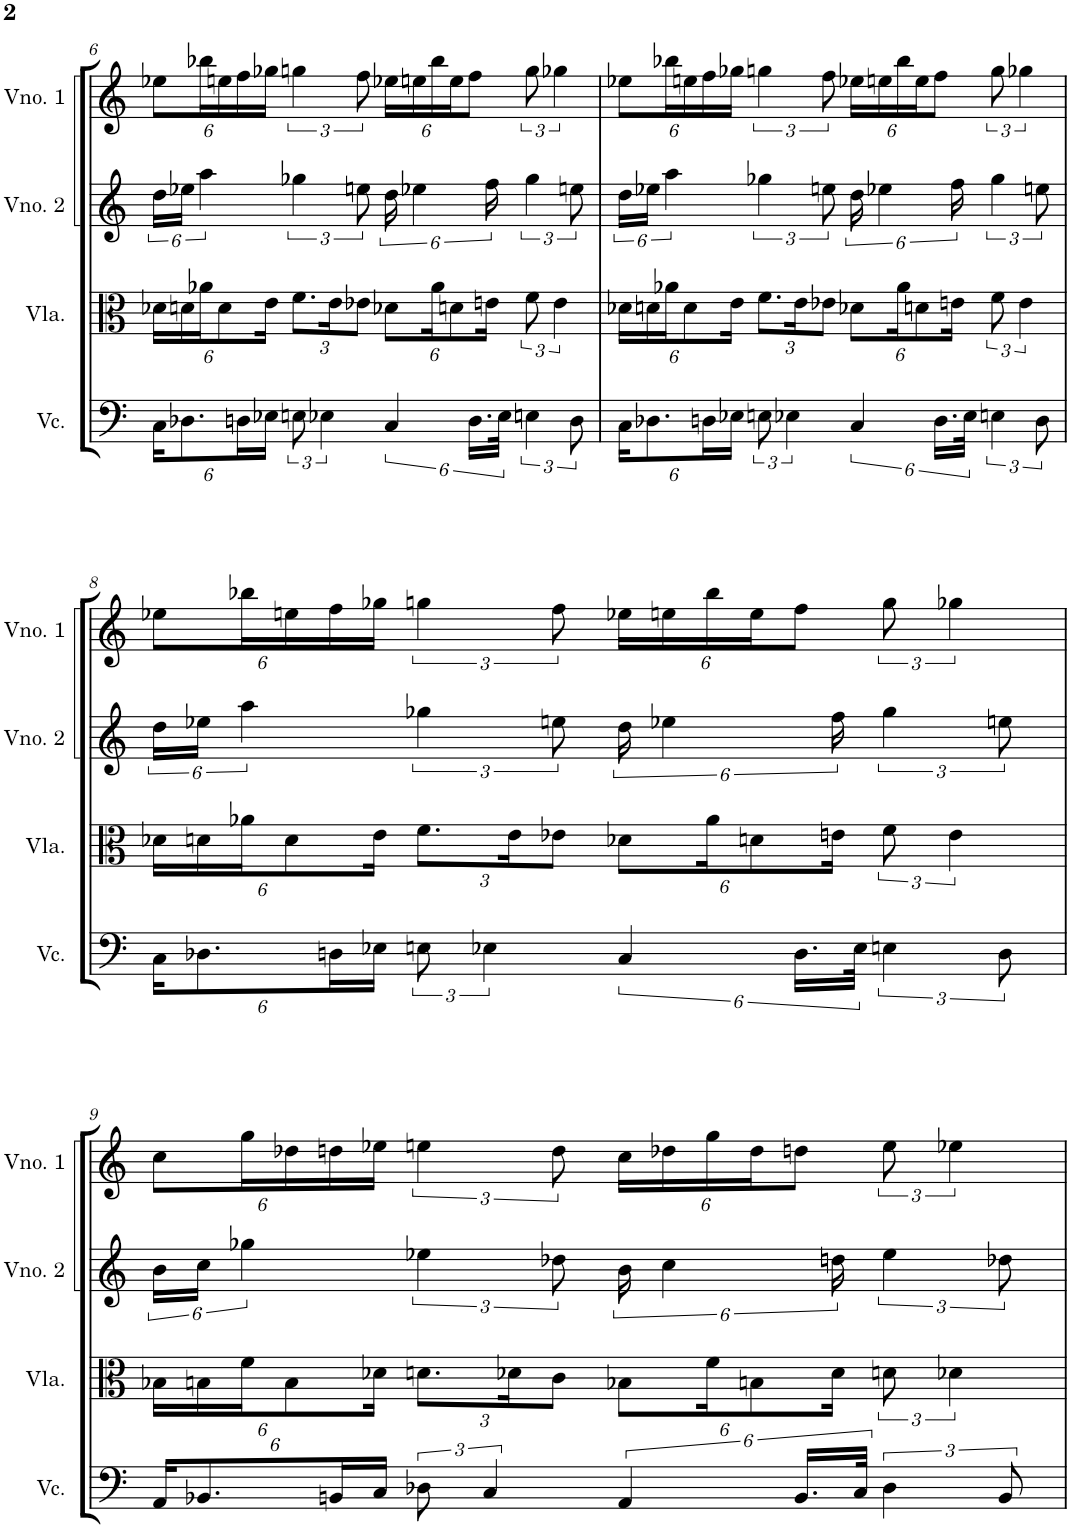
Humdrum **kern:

**kern	**kern	**kern	**kern
*part4	*part3	*part2	*part1
*staff4	*staff3	*staff2	*staff1
*I"Violoncelo	*I"Viola	*I"Violino 2	*I"Violino 1
*I'Vc.	*I'Vla.	*I'Vno. 2	*I'Vno. 1
!!LO:PB:g=z
*clefF4	*clefC3	*clefG2	*clefG2
*k[]	*k[]	*k[]	*k[]
*M4/4	*M4/4	*M4/4	*M4/4
*Xbrackettup	*Xbrackettup	*	*Xbrackettup
=6	=6	=6	=6
24C\KL	24d-X\LL	24dd\LL	12ee-X\L
12.D-X\	24dn\	24ee-X\JJ	.
.	24a-X\J	6aa\	24bb-X\L
.	12d\	.	24een\
24Dn\L	.	.	24ff\
24E-X\JJ	24e\Jk	.	24gg-X\JJ
*brackettup	*	*	*brackettup
12En\	12.f\L	6gg-X\	6ggn\
6E-X\	.	.	.
.	24e\K	.	.
.	12e-X\J	12een\	12ff\
*	*	*	*Xbrackettup
6C/	12d-X\L	24dd\	24ee-X\LL
.	.	6ee-X\	24een\
.	24a-\K	.	24bb-\
.	12dn\	.	24ee\J
24.D\LL	.	.	12ff\J
.	24en\Jk	24ff\	.
48E-\JJk	.	.	.
*	*brackettup	*	*brackettup
6En\	12f\	6gg-\	12gg\
.	6e\	.	6gg-X\
12D\	.	12een\	.
=7	=7	=7	=7
*Xbrackettup	*Xbrackettup	*	*Xbrackettup
24C\KL	24d-X\LL	24dd\LL	12ee-X\L
12.D-X\	24dn\	24ee-X\JJ	.
.	24a-X\J	6aa\	24bb-X\L
.	12d\	.	24een\
24Dn\L	.	.	24ff\
24E-X\JJ	24e\Jk	.	24gg-X\JJ
*brackettup	*	*	*brackettup
12En\	12.f\L	6gg-X\	6ggn\
6E-X\	.	.	.
.	24e\K	.	.
.	12e-X\J	12een\	12ff\
*	*	*	*Xbrackettup
6C/	12d-X\L	24dd\	24ee-X\LL
.	.	6ee-X\	24een\
.	24a-\K	.	24bb-\
.	12dn\	.	24ee\J
24.D\LL	.	.	12ff\J
.	24en\Jk	24ff\	.
48E-\JJk	.	.	.
*	*brackettup	*	*brackettup
6En\	12f\	6gg-\	12gg\
.	6e\	.	6gg-X\
12D\	.	12een\	.
!!LO:LB:g=z
=8	=8	=8	=8
*Xbrackettup	*Xbrackettup	*	*Xbrackettup
24C\KL	24d-X\LL	24dd\LL	12ee-X\L
12.D-X\	24dn\	24ee-X\JJ	.
.	24a-X\J	6aa\	24bb-X\L
.	12d\	.	24een\
24Dn\L	.	.	24ff\
24E-X\JJ	24e\Jk	.	24gg-X\JJ
*brackettup	*	*	*brackettup
12En\	12.f\L	6gg-X\	6ggn\
6E-X\	.	.	.
.	24e\K	.	.
.	12e-X\J	12een\	12ff\
*	*	*	*Xbrackettup
6C/	12d-X\L	24dd\	24ee-X\LL
.	.	6ee-X\	24een\
.	24a-\K	.	24bb-\
.	12dn\	.	24ee\J
24.D\LL	.	.	12ff\J
.	24en\Jk	24ff\	.
48E-\JJk	.	.	.
*	*brackettup	*	*brackettup
6En\	12f\	6gg-\	12gg\
.	6e\	.	6gg-X\
12D\	.	12een\	.
!!LO:LB:g=z
=9	=9	=9	=9
*Xbrackettup	*Xbrackettup	*	*Xbrackettup
24AA/KL	24B-X\LL	24b\LL	12cc\L
12.BB-X/	24Bn\	24cc\JJ	.
.	24f\J	6gg-X\	24gg\L
.	12B\	.	24dd-X\
24BBn/L	.	.	24ddn\
24C/JJ	24d-X\Jk	.	24ee-X\JJ
*brackettup	*	*	*brackettup
12D-X\	12.dn\L	6ee-X\	6een\
6C/	.	.	.
.	24d-X\K	.	.
.	12c\J	12dd-X\	12dd\
*	*	*	*Xbrackettup
6AA/	12B-X\L	24b\	24cc\LL
.	.	6cc\	24dd-X\
.	24f\K	.	24gg\
.	12Bn\	.	24dd-\J
24.BB/LL	.	.	12ddn\J
.	24d-\Jk	24ddn\	.
48C/JJk	.	.	.
*	*brackettup	*	*brackettup
6D-\	12dn\	6ee-\	12ee\
.	6d-X\	.	6ee-X\
12BB/	.	12dd-X\	.
=	=	=	=
*-	*-	*-	*-
